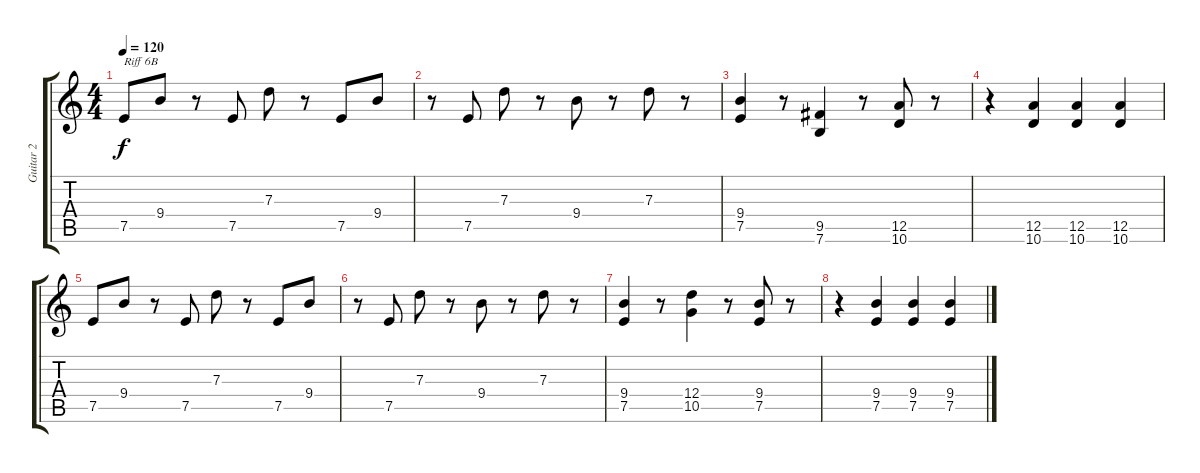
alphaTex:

\track ("Guitar 2" "Guitar 2") {instrument electricguitarclean}
\staff {score tabs}
\tuning (E4 B3 G3 D3 A2 E2) {hide}
\ts (4 4)
\tempo 120
\clef g2
\ks c
7.5.8{txt "Riff 6B" dy f} 9.4.8 r.8 7.5.8 7.3.8 r.8 7.5.8 9.4.8 |
r.8 7.5.8 7.3.8 r.8 9.4.8 r.8 7.3.8 r.8 |
(9.4 7.5).4 r.8 (9.5 7.6).4 r.8 (12.5 10.6).8 r.8 |
r.4 (12.5 10.6).4 (12.5 10.6).4 (12.5 10.6).4 |
7.5.8 9.4.8 r.8 7.5.8 7.3.8 r.8 7.5.8 9.4.8 |
r.8 7.5.8 7.3.8 r.8 9.4.8 r.8 7.3.8 r.8 |
(9.4 7.5).4 r.8 (12.4 10.5).4 r.8 (9.4 7.5).8 r.8 |
r.4 (9.4 7.5).4 (9.4 7.5).4 (9.4 7.5).4
